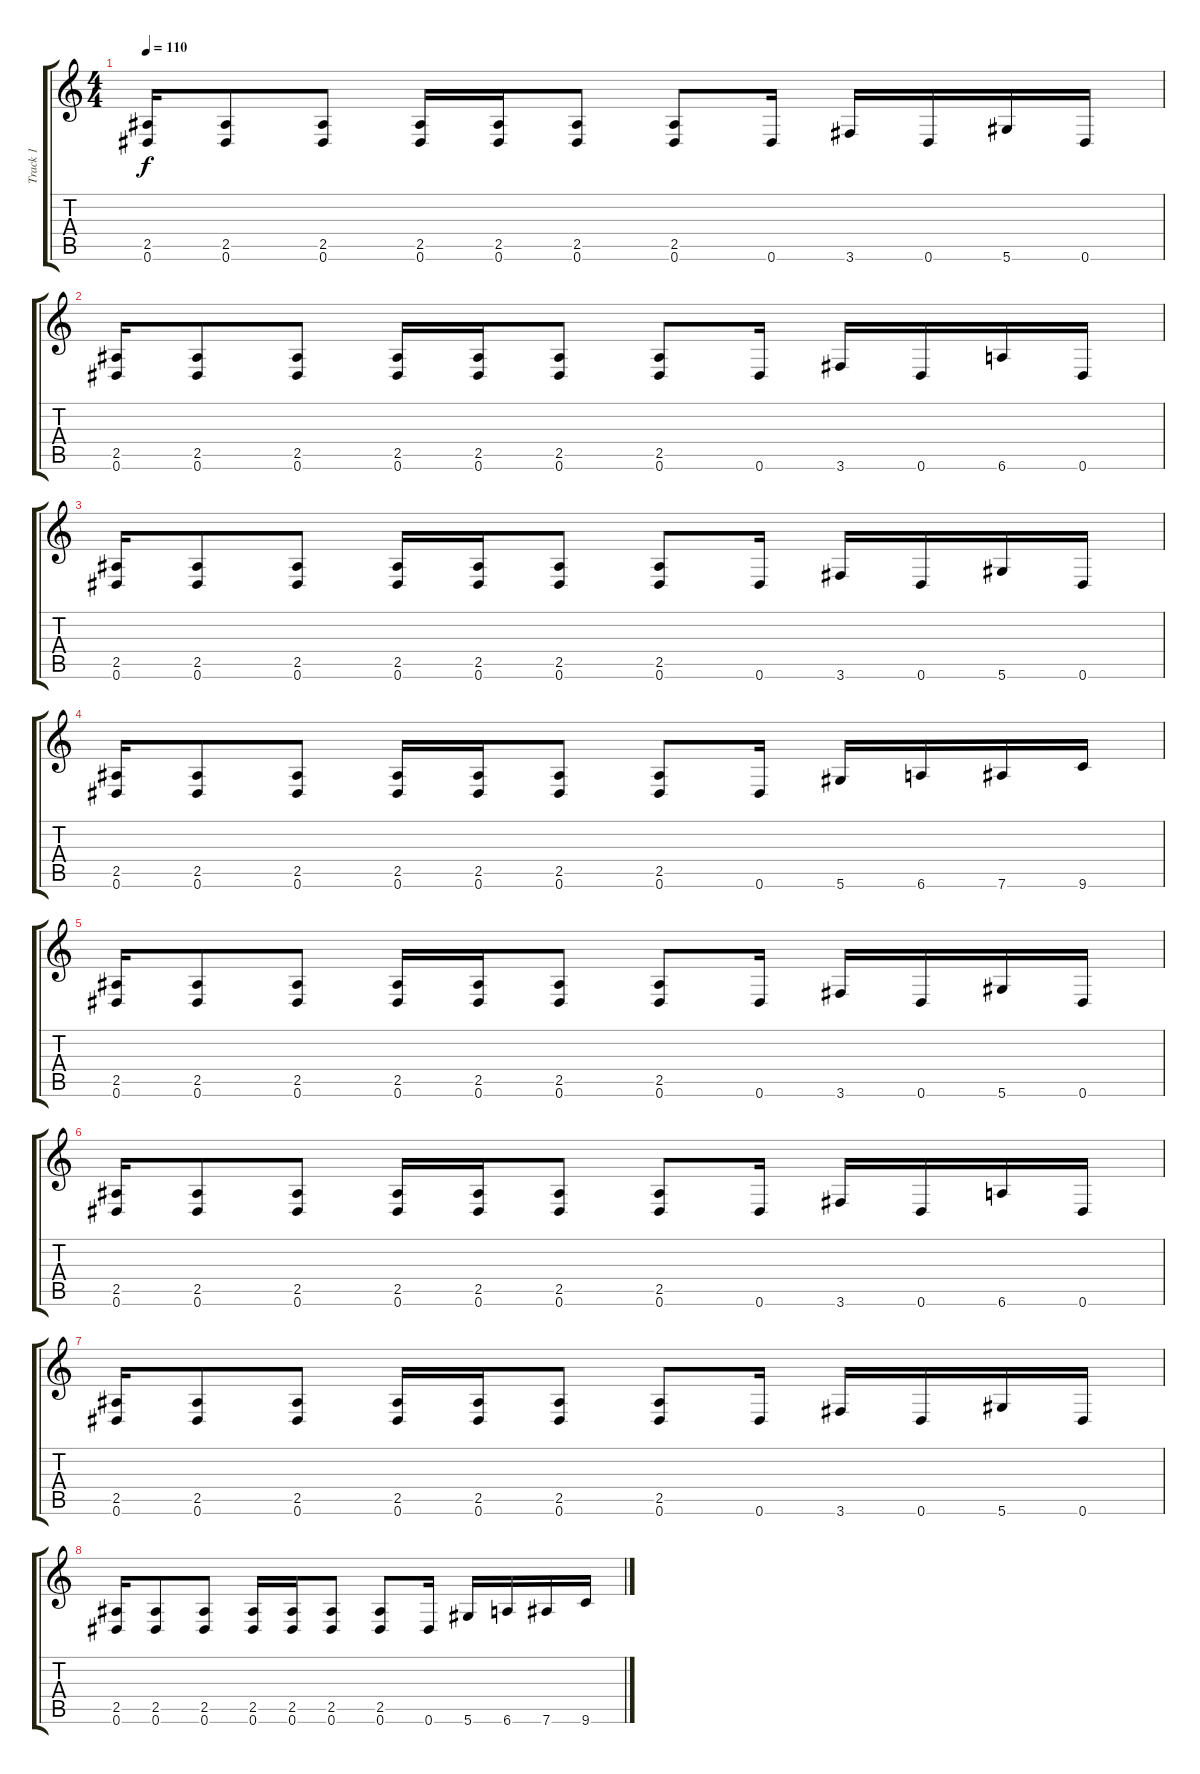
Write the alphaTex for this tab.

\track ("Track 1" "Track 1") {instrument overdrivenguitar}
\staff {score tabs}
\tuning (Eb4 Bb3 Gb3 Db3 Ab2 Eb2) {hide}
\ts (4 4)
\tempo 110
\clef g2
\ks c
(2.5 0.6).16{dy f} (2.5 0.6).8 (2.5 0.6).8 (2.5 0.6).16 (2.5 0.6).16 (2.5 0.6).8 (2.5 0.6).8 0.6.16 3.6.16 0.6.16 5.6.16 0.6.16 |
(2.5 0.6).16 (2.5 0.6).8 (2.5 0.6).8 (2.5 0.6).16 (2.5 0.6).16 (2.5 0.6).8 (2.5 0.6).8 0.6.16 3.6.16 0.6.16 6.6.16 0.6.16 |
(2.5 0.6).16 (2.5 0.6).8 (2.5 0.6).8 (2.5 0.6).16 (2.5 0.6).16 (2.5 0.6).8 (2.5 0.6).8 0.6.16 3.6.16 0.6.16 5.6.16 0.6.16 |
(2.5 0.6).16 (2.5 0.6).8 (2.5 0.6).8 (2.5 0.6).16 (2.5 0.6).16 (2.5 0.6).8 (2.5 0.6).8 0.6.16 5.6.16 6.6.16 7.6.16 9.6.16 |
(2.5 0.6).16 (2.5 0.6).8 (2.5 0.6).8 (2.5 0.6).16 (2.5 0.6).16 (2.5 0.6).8 (2.5 0.6).8 0.6.16 3.6.16 0.6.16 5.6.16 0.6.16 |
(2.5 0.6).16 (2.5 0.6).8 (2.5 0.6).8 (2.5 0.6).16 (2.5 0.6).16 (2.5 0.6).8 (2.5 0.6).8 0.6.16 3.6.16 0.6.16 6.6.16 0.6.16 |
(2.5 0.6).16 (2.5 0.6).8 (2.5 0.6).8 (2.5 0.6).16 (2.5 0.6).16 (2.5 0.6).8 (2.5 0.6).8 0.6.16 3.6.16 0.6.16 5.6.16 0.6.16 |
(2.5 0.6).16 (2.5 0.6).8 (2.5 0.6).8 (2.5 0.6).16 (2.5 0.6).16 (2.5 0.6).8 (2.5 0.6).8 0.6.16 5.6.16 6.6.16 7.6.16 9.6.16
